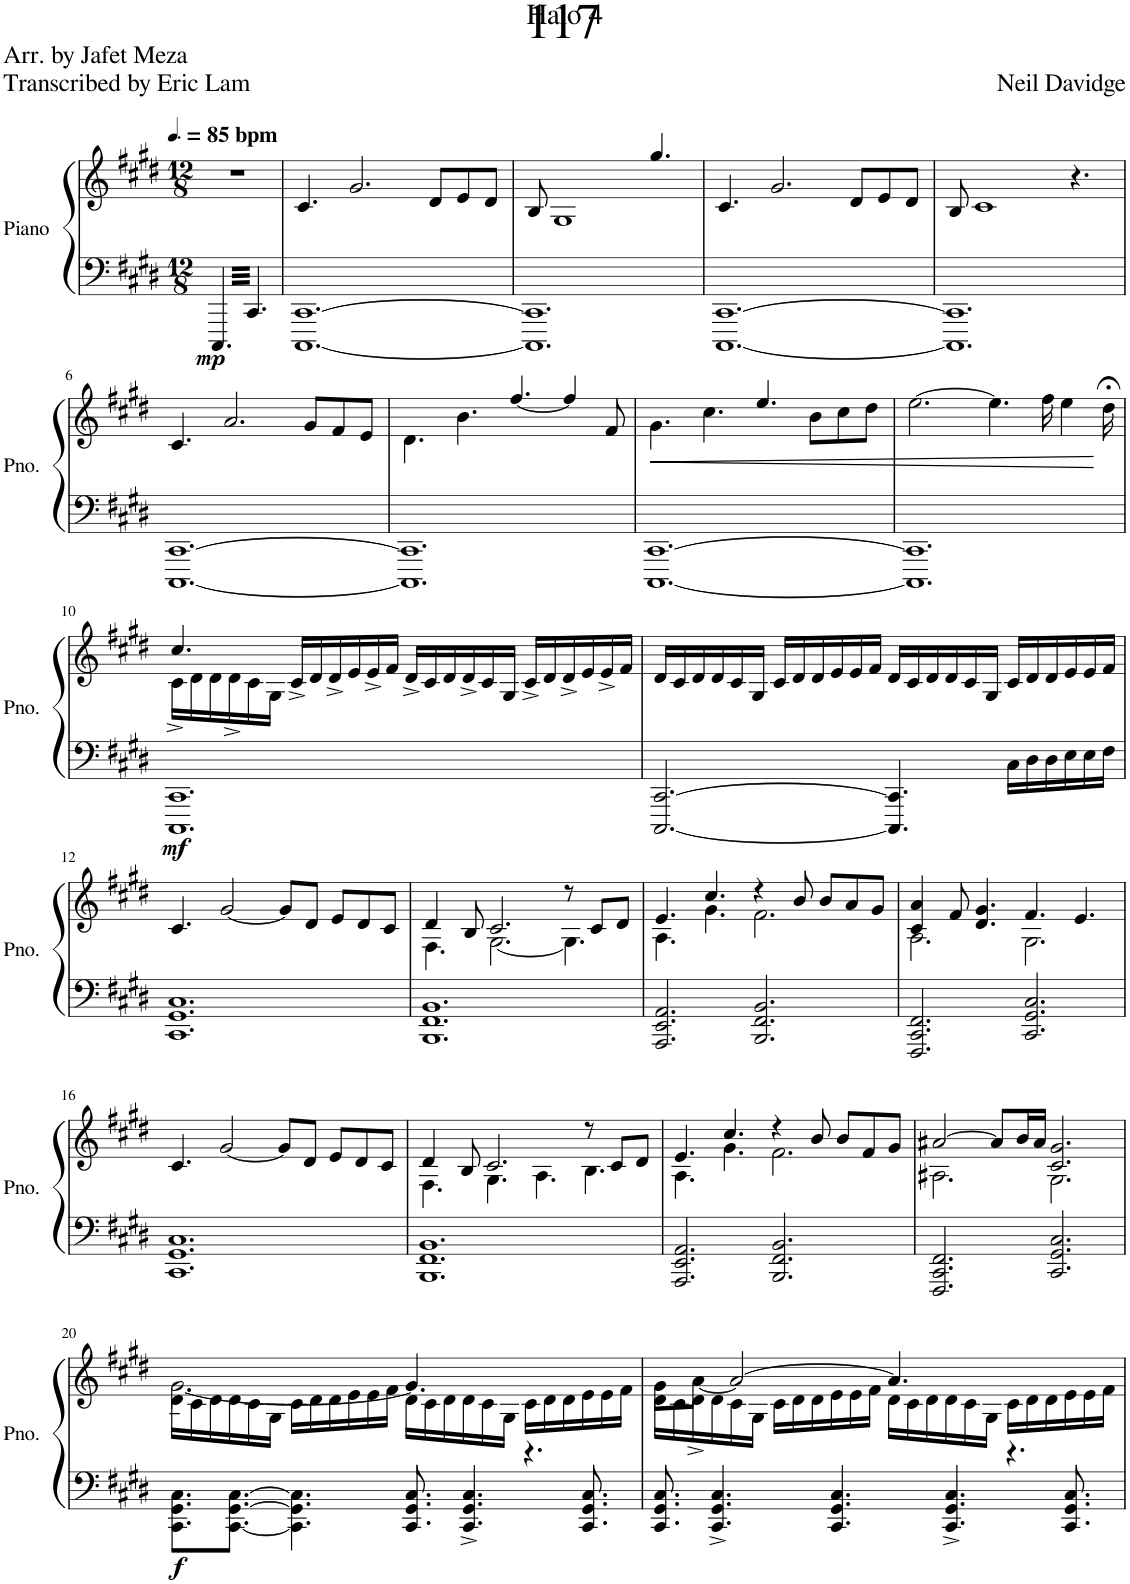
**kern	**kern	**dynam
*part1	*part1	*part1
*staff2	*staff1	*staff1/2
*I"Piano	*	*
*I'Pno.	*	*
*clefF4	*clefG2	*
*k[f#c#g#d#]	*k[f#c#g#d#]	*
*M12/8	*M12/8	*
*MM127	*MM127	*
=1	=1	=1
!	!LO:TX:a:B:t=bpm	!
!	!	!LO:DY:b=2
12..CCC#/	1.r	mp
[16CC#/	.	.
8CC#/]	.	.
1ryy	.	.
8ryy	.	.
=2	=2	=2
[1.CCC# [1.CC#	4.c#/	.
.	2.g#/	.
.	8d#/L	.
.	8e/	.
.	8d#/J	.
=3	=3	=3
1.CCC#] 1.CC#]	8B/	.
.	1G#	.
.	4.gg#/	.
=4	=4	=4
[1.CCC# [1.CC#	4.c#/	.
.	2.g#/	.
.	8d#/L	.
.	8e/	.
.	8d#/J	.
=5	=5	=5
1.CCC#] 1.CC#]	8B/	.
.	1c#	.
.	4.r	.
!!LO:LB:g=z
=6	=6	=6
[1.CCC# [1.CC#	4.c#/	.
.	2.a/	.
.	8g#/L	.
.	8f#/	.
.	8e/J	.
=7	=7	=7
1.CCC#] 1.CC#]	4.d#\	.
.	4.b\	.
.	[4.ff#/	.
.	4ff#/]	.
.	8f#/	.
=8	=8	=8
!	!	!LO:HP:b
[1.CCC# [1.CC#	4.g#\	<
.	4.cc#\	.
.	4.ee/	.
.	8b\L	.
.	8cc#\	.
.	8dd#\J	.
=9	=9	=9
1.CCC#] 1.CC#]	[2.ee\	.
.	4.ee\]	.
.	16ff#\	.
.	4ee\	.
.	16dd#;<\	[
!!LO:LB:g=z
=10	=10	=10
*	*^	*
!	!	!	!LO:DY:b=2
1.CCC# 1.CC#	16c#^\LL	4.cc#/	mf
.	16d#\	.	.
.	16d#\	.	.
.	16d#^\	.	.
.	16c#\	.	.
.	16G#\JJ	.	.
.	16c#^/LL	1ryy	.
.	16d#/	.	.
.	16d#^/	.	.
.	16e/	.	.
.	16e^/	.	.
.	16f#/JJ	.	.
.	16d#^/LL	.	.
.	16c#/	.	.
.	16d#/	.	.
.	16d#^/	.	.
.	16c#/	.	.
.	16G#/JJ	.	.
.	16c#^/LL	.	.
.	16d#/	.	.
.	16d#^/	.	.
.	16e/	.	.
.	16e^/	8ryy	.
.	16f#/JJ	.	.
*	*v	*v	*
=11	=11	=11
[2.CCC#/ [2.CC#/	16d#/LL	.
.	16c#/	.
.	16d#/	.
.	16d#/	.
.	16c#/	.
.	16G#/JJ	.
.	16c#/LL	.
.	16d#/	.
.	16d#/	.
.	16e/	.
.	16e/	.
.	16f#/JJ	.
4.CCC#/] 4.CC#/]	16d#/LL	.
.	16c#/	.
.	16d#/	.
.	16d#/	.
.	16c#/	.
.	16G#/JJ	.
16C#\LL	16c#/LL	.
16D#\	16d#/	.
16D#\	16d#/	.
16E\	16e/	.
16E\	16e/	.
16F#\JJ	16f#/JJ	.
!!LO:LB:g=z
=12	=12	=12
1.CC# 1.GG# 1.C#	4.c#/	.
.	[2g#/	.
.	8g#/L]	.
.	8d#/J	.
.	8e/L	.
.	8d#/	.
.	8c#/J	.
=13	=13	=13
*	*^	*
1.BBB 1.FF# 1.BB	4d#/	4.F#\	.
.	8B/	.	.
.	2.c#/	[2.G#\	.
.	8r	4.G#\]	.
.	8c#/L	.	.
.	8d#/J	.	.
=14	=14	=14	=14
2.AAA/ 2.EE/ 2.AA/	4.e/	4.A\	.
.	4.cc#/	4.g#\	.
2.BBB/ 2.FF#/ 2.BB/	4r	2.f#\	.
.	8b/	.	.
.	8b/L	.	.
.	8a/	.	.
.	8g#/J	.	.
=15	=15	=15	=15
2.FFF#/ 2.CC#/ 2.FF#/	4c#/ 4a/	2.A\	.
.	8f#/	.	.
.	4.d#/ 4.g#/	.	.
2.CC#/ 2.GG#/ 2.C#/	4.f#/	2.G#\	.
.	4.e/	.	.
*	*v	*v	*
!!LO:LB:g=z
=16	=16	=16
1.CC# 1.GG# 1.C#	4.c#/	.
.	[2g#/	.
.	8g#/L]	.
.	8d#/J	.
.	8e/L	.
.	8d#/	.
.	8c#/J	.
=17	=17	=17
*	*^	*
1.BBB 1.FF# 1.BB	4d#/	4.F#\	.
.	8B/	.	.
.	2.c#/	4.G#\	.
.	.	4.A\	.
.	8r	4.B\	.
.	8c#/L	.	.
.	8d#/J	.	.
=18	=18	=18	=18
2.AAA/ 2.EE/ 2.AA/	4.e/	4.A\	.
.	4.cc#/	4.g#\	.
2.BBB/ 2.FF#/ 2.BB/	4r	2.f#\	.
.	8b/	.	.
.	8b/L	.	.
.	8f#/	.	.
.	8g#/J	.	.
=19	=19	=19	=19
2.FFF#/ 2.CC#/ 2.FF#/	[2a#X/	2.A#X\	.
.	8a#/L]	.	.
.	16b/L	.	.
.	16a#/JJ	.	.
2.CC#/ 2.GG#/ 2.C#/	2.c#/ 2.g#/	2.G#\	.
!!LO:LB:g=z	!!
=20	=20	=20	=20
!	!	!	!LO:DY:b=2
8.CC#\ 8.GG#\ 8.C#\L	16d#\LL	[2.g#~\	f
.	16c#\	.	.
.	16d#\	.	.
[8.CC#\ [8.GG#\ [8.C#\J	16d#\	.	.
.	16c#\	.	.
.	16G#\JJ	.	.
4.CC#\] 4.GG#\] 4.C#\]	16c#\LL	.	.
.	16d#\	.	.
.	16d#\	.	.
.	16e\	.	.
.	16e\	.	.
.	16f#\JJ	.	.
8.CC#/ 8.GG#/ 8.C#/	16d#\LL	4.g#/]	.
.	16c#\	.	.
.	16d#\	.	.
4.CC#/^ 4.GG#/^ 4.C#/^	16d#\	.	.
.	16c#\	.	.
.	16G#\JJ	.	.
.	16c#\LL	4.r	.
.	16d#\	.	.
.	16d#\	.	.
8.CC#/ 8.GG#/ 8.C#/	16e\	.	.
.	16e\	.	.
.	16f#\JJ	.	.
=21	=21	=21	=21
8.CC#/ 8.GG#/ 8.C#/	16d#\LL	8g#\L	.
.	16c#\	.	.
.	16d#\	[8a^\J	.
4.CC#/^ 4.GG#/^ 4.C#/^	16d#\	.	.
.	16c#\	2a/_	.
.	16G#\JJ	.	.
.	16c#\LL	.	.
.	16d#\	.	.
.	16d#\	.	.
4.CC#/ 4.GG#/ 4.C#/	16e\	.	.
.	16e\	.	.
.	16f#\JJ	.	.
.	16d#\LL	4.a/]	.
.	16c#\	.	.
.	16d#\	.	.
4.CC#/^ 4.GG#/^ 4.C#/^	16d#\	.	.
.	16c#\	.	.
.	16G#\JJ	.	.
.	16c#\LL	4.r	.
.	16d#\	.	.
.	16d#\	.	.
8.CC#/ 8.GG#/ 8.C#/	16e\	.	.
.	16e\	.	.
.	16f#\JJ	.	.
*	*v	*v	*
=	=	=
*-	*-	*-
